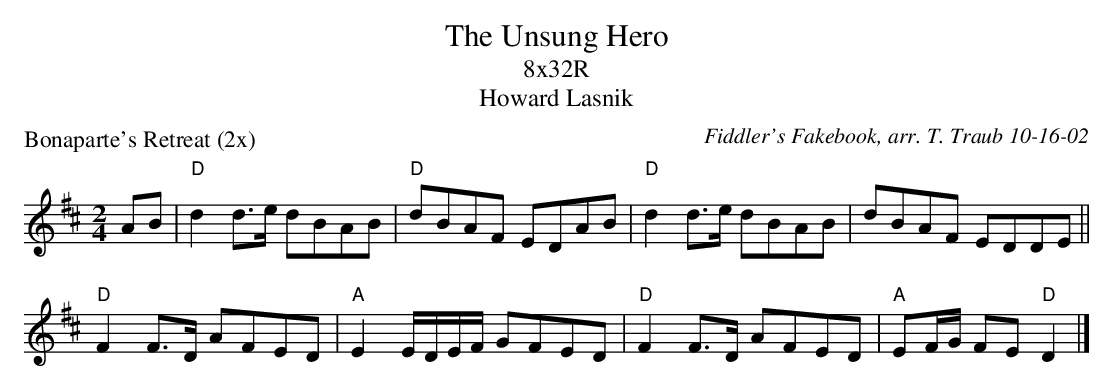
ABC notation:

X:1
T: The Unsung Hero
T: 8x32R
T: Howard Lasnik
P: Bonaparte's Retreat (2x)
C: Fiddler's Fakebook, arr. T. Traub 10-16-02
L: 1/8
M: 2/4
K: D
AB|"D"d2 d>e dBAB|"D"dBAF EDAB|"D"d2 d>e dBAB|dBAF EDDE||
"D"F2 F>D AFED|"A"E2 E/D/E/F/ GFED|"D"F2 F>D AFED|"A"EF/G/ FE "D"D2 |]
